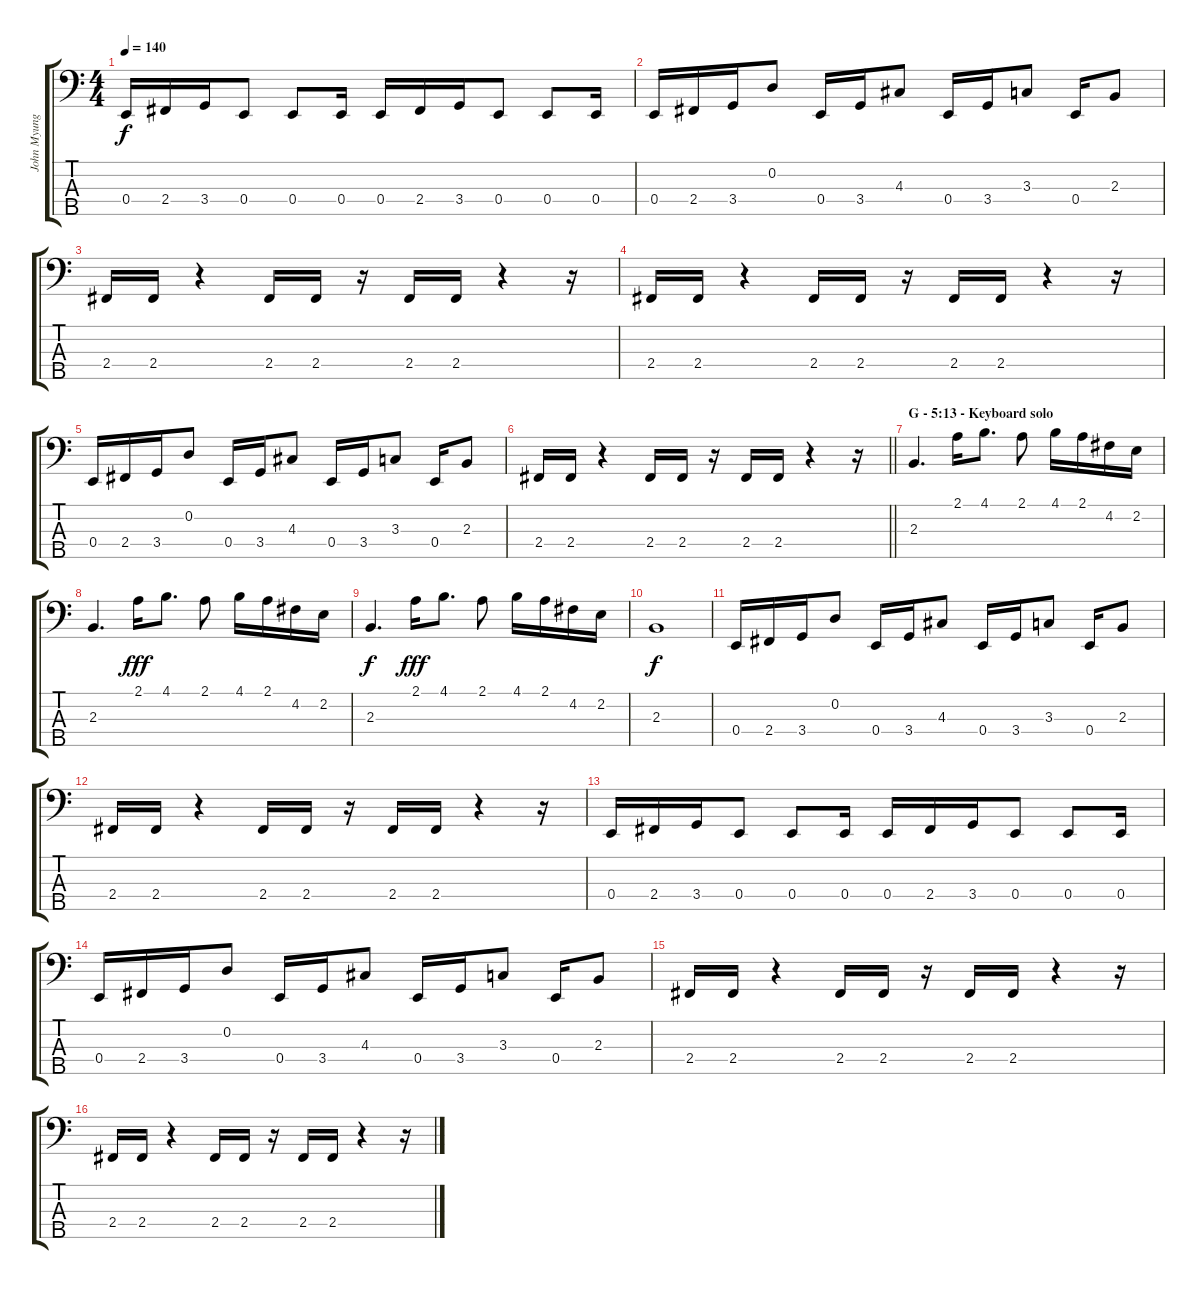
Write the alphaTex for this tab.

\track ("John Myung" "John Myung") {instrument electricbassfinger}
\staff {score tabs}
\tuning (G2 D2 A1 E1 B0) {hide}
\ts (4 4)
\tempo 140
\clef f4
\ks c
0.4.16{dy f} 2.4.16 3.4.16 0.4.8 0.4.8 0.4.16 0.4.16 2.4.16 3.4.16 0.4.8 0.4.8 0.4.16 |
0.4.16 2.4.16 3.4.16 0.2.8 0.4.16 3.4.16 4.3.8 0.4.16 3.4.16 3.3.8 0.4.16 2.3.8 |
2.4.16 2.4.16 r.4 2.4.16 2.4.16 r.16 2.4.16 2.4.16 r.4 r.16 |
2.4.16 2.4.16 r.4 2.4.16 2.4.16 r.16 2.4.16 2.4.16 r.4 r.16 |
0.4.16 2.4.16 3.4.16 0.2.8 0.4.16 3.4.16 4.3.8 0.4.16 3.4.16 3.3.8 0.4.16 2.3.8 |
\barLineRight lightlight
2.4.16 2.4.16 r.4 2.4.16 2.4.16 r.16 2.4.16 2.4.16 r.4 r.16 |
\section ("" "G - 5:13 - Keyboard solo")
2.3.4{d} 2.1.16 4.1.8{d} 2.1.8 4.1.16 2.1.16 4.2.16 2.2.16 |
2.3.4{d} 2.1.16{dy fff} 4.1.8{d} 2.1.8 4.1.16 2.1.16 4.2.16 2.2.16 |
2.3.4{d dy f} 2.1.16{dy fff} 4.1.8{d} 2.1.8 4.1.16 2.1.16 4.2.16 2.2.16 |
2.3.1{dy f} |
0.4.16 2.4.16 3.4.16 0.2.8 0.4.16 3.4.16 4.3.8 0.4.16 3.4.16 3.3.8 0.4.16 2.3.8 |
2.4.16 2.4.16 r.4 2.4.16 2.4.16 r.16 2.4.16 2.4.16 r.4 r.16 |
0.4.16 2.4.16 3.4.16 0.4.8 0.4.8 0.4.16 0.4.16 2.4.16 3.4.16 0.4.8 0.4.8 0.4.16 |
0.4.16 2.4.16 3.4.16 0.2.8 0.4.16 3.4.16 4.3.8 0.4.16 3.4.16 3.3.8 0.4.16 2.3.8 |
2.4.16 2.4.16 r.4 2.4.16 2.4.16 r.16 2.4.16 2.4.16 r.4 r.16 |
2.4.16 2.4.16 r.4 2.4.16 2.4.16 r.16 2.4.16 2.4.16 r.4 r.16
